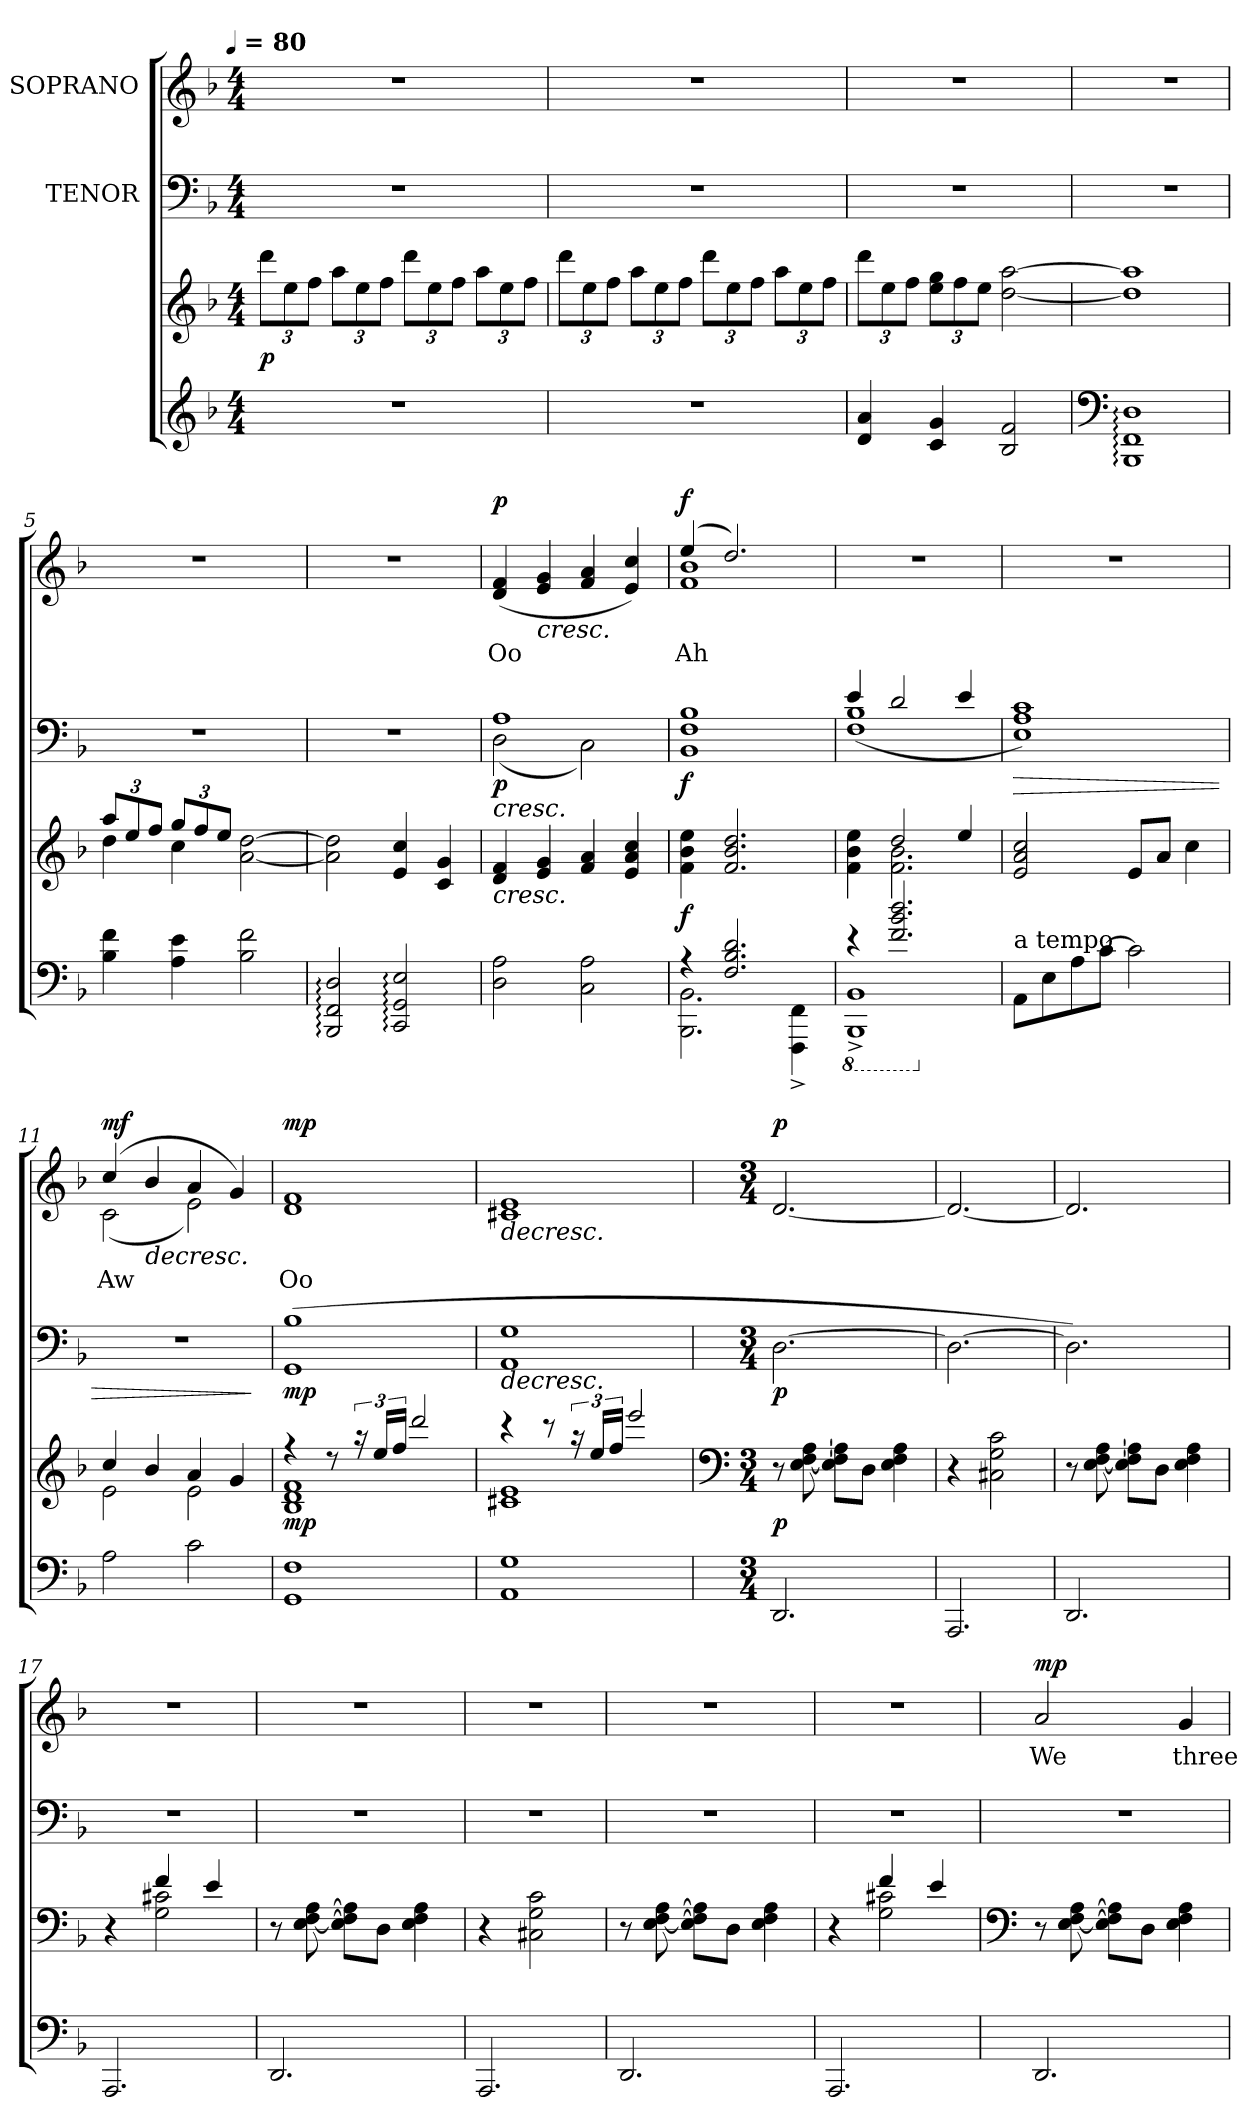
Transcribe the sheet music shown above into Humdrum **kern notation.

**kern	**kern	**dynam	**kern	**dynam	**kern	**text	**dynam
*part3	*part3	*part3	*part2	*part2	*part1	*part1	*part1
*staff4	*staff3	*staff3/4	*staff2	*staff2	*staff1	*staff1	*staff1
*	*	*	*I"TENOR	*	*I"SOPRANO	*	*
*clefG2	*clefG2	*	*clefF4	*	*clefG2	*	*
*k[b-]	*k[b-]	*	*k[b-]	*	*k[b-]	*	*
!!LO:TX:omd:t=[quarter] = 80
*M4/4	*M4/4	*	*M4/4	*	*M4/4	*	*
*MM80	*MM80	*	*MM80	*	*MM80	*	*
=1	=1	=1	=1	=1	=1	=1	=1
1r	12dddL	p	1r	.	1r	.	.
.	12ee	.	.	.	.	.	.
.	12ffJ	.	.	.	.	.	.
.	12aaL	.	.	.	.	.	.
.	12ee	.	.	.	.	.	.
.	12ffJ	.	.	.	.	.	.
.	12dddL	.	.	.	.	.	.
.	12ee	.	.	.	.	.	.
.	12ffJ	.	.	.	.	.	.
.	12aaL	.	.	.	.	.	.
.	12ee	.	.	.	.	.	.
.	12ffJ	.	.	.	.	.	.
=2	=2	=2	=2	=2	=2	=2	=2
1r	12dddL	.	1r	.	1r	.	.
.	12ee	.	.	.	.	.	.
.	12ffJ	.	.	.	.	.	.
.	12aaL	.	.	.	.	.	.
.	12ee	.	.	.	.	.	.
.	12ffJ	.	.	.	.	.	.
.	12dddL	.	.	.	.	.	.
.	12ee	.	.	.	.	.	.
.	12ffJ	.	.	.	.	.	.
.	12aaL	.	.	.	.	.	.
.	12ee	.	.	.	.	.	.
.	12ffJ	.	.	.	.	.	.
=3	=3	=3	=3	=3	=3	=3	=3
4d 4a	12dddL	.	1r	.	1r	.	.
.	12ee	.	.	.	.	.	.
.	12ffJ	.	.	.	.	.	.
4c 4g	12ee 12ggL	.	.	.	.	.	.
.	12ff	.	.	.	.	.	.
.	12eeJ	.	.	.	.	.	.
2B- 2f	[2dd [2aa	.	.	.	.	.	.
!!LO:LB:g=z
=4	=4	=4	=4	=4	=4	=4	=4
*clefF4	*	*	*	*	*	*	*
1BBB-: 1FF: 1D:	1dd] 1aa]	.	1r	.	1r	.	.
=5	=5	=5	=5	=5	=5	=5	=5
*	*^	*	*	*	*	*	*
4B- 4f	12aaL	4dd	.	1r	.	1r	.	.
.	12ee	.	.	.	.	.	.	.
.	12ffJ	.	.	.	.	.	.	.
4A 4e	12ggL	4cc	.	.	.	.	.	.
.	12ff	.	.	.	.	.	.	.
.	12eeJ	.	.	.	.	.	.	.
2B- 2f	[2a [2dd	2ryy	.	.	.	.	.	.
*	*v	*v	*	*	*	*	*	*
=6	=6	=6	=6	=6	=6	=6	=6
2BBB-: 2FF: 2D:	2a] 2dd]	.	1r	.	1r	.	.
2CC: 2GG: 2E:	4e 4cc	.	.	.	.	.	.
.	4c 4g	.	.	.	.	.	.
=7	=7	=7	=7	=7	=7	=7	=7
!	!	!LO:HP:b	!	!LO:HP:b	!	!	!
*	*	*	*^	*	*	*	*
2D 2A	4d 4f	<	1A	(2D	< p	(4d 4f	Oo	p
!	!	!	!	!	!	!	!	!LO:HP:b
.	4e 4g	.	.	.	.	4e 4g	.	<
2C 2A	4f 4a	.	.	2C)	.	4f 4a	.	.
.	4e 4a 4cc	.	.	.	.	4e 4cc)	.	.
*	*	*	*v	*v	*	*	*	*
=8	=8	=8	=8	=8	=8	=8	=8
*^	*	*	*	*	*^	*	*
4r	2.BBB- 2.BB-	4f 4b- 4ee	f	1BB- 1F 1B-	f	(4ee	1f 1b-	Ah	f
2.F 2.B- 2.d	.	2.f 2.b- 2.dd	[	.	.	2.dd)	.	.	[
.	4FFF^ 4FF^	.	.	.	.	.	.	.	.
*v	*v	*	*	*	*	*v	*v	*	*
.	.	.	.	[	.	.	.
!!LO:PB:g=z
=9	=9	=9	=9	=9	=9	=9	=9
*8ba	*	*	*	*	*	*	*
*^	*^	*	*^	*	*	*	*
4r	1BBBB-^ 1BBB-^	4f 4b- 4ee	4ryy	.	4e	(1F 1B-	.	1r	.	.
2.F 2.B- 2.d	.	2dd	2.f 2.b-	.	2d	.	.	.	.	.
.	.	4ee	.	.	4e	.	.	.	.	.
*v	*v	*	*	*	*v	*v	*	*	*	*
*	*v	*v	*	*	*	*	*	*
=10	=10	=10	=10	=10	=10	=10	=10
*X8ba	*	*	*	*	*	*	*
!LO:TX:t=a tempo	!	!	!	!	!	!	!
!	!	!	!	!LO:HP:b	!	!	!
8AAL	2e 2a 2cc	.	1E 1A 1c)	>	1r	.	.
8E	.	.	.	.	.	.	.
8A	.	.	.	.	.	.	.
[8cJ	.	.	.	.	.	.	.
2c]	8eL	.	.	.	.	.	.
.	8aJ	.	.	.	.	.	.
.	4cc	.	.	.	.	.	.
=11	=11	=11	=11	=11	=11	=11	=11
*	*^	*	*	*	*^	*	*
2A	4cc	2e	.	1r	.	(4cc	(2c	Aw	mf
!	!	!	!	!	!	!	!	!	!LO:HP:b
.	4b-	.	.	.	.	4b-	.	.	>
2c	4a	2e	.	.	.	4a	2e)	.	.
.	4g	.	.	.	.	4g)	.	.	.
*	*v	*v	*	*	*	*v	*v	*	*
.	.	.	.	]	.	.	.
=12	=12	=12	=12	=12	=12	=12	=12
*	*^	*	*	*	*	*	*
1GG 1F	4r	1B- 1d 1f	mp	(1GG 1B-	mp	1d 1f	Oo	mp
.	8r	.	.	.	.	.	.	.
.	24r	.	.	.	.	.	.	.
.	24eeLL	.	.	.	.	.	.	.
.	24ffJJ	.	.	.	.	.	.	.
.	2ddd	.	.	.	.	.	.	.
*	*v	*v	*	*	*	*	*	*
.	.	.	.	.	.	.	]
=13	=13	=13	=13	=13	=13	=13	=13
*	*^	*	*	*	*	*	*
!	!	!	!	!	!LO:HP:b	!	!	!LO:HP:b
1AA 1G	4r	1c#X 1e	.	1AA 1G	>	1c#X 1e	.	>
.	8r	.	.	.	.	.	.	.
.	24r	.	.	.	.	.	.	.
.	24eeLL	.	.	.	.	.	.	.
.	24ffJJ	.	.	.	.	.	.	.
.	2eee	.	.	.	.	.	.	.
*	*v	*v	*	*	*	*	*	*
!!LO:LB:g=z
=14	=14	=14	=14	=14	=14	=14	=14
*	*clefF4	*	*	*	*	*	*
*M3/4	*M3/4	*	*M3/4	*	*M3/4	*	*
*	*	*	*	*	*MM180	*	*
2.DD	8r	p	[2.D	p	[2.d	.	p
.	[8E [8F [8A	.	.	.	.	.	.
.	8E] 8F] 8A]L	.	.	.	.	.	.
.	8DJ	.	.	.	.	.	.
.	4E 4F 4A	.	.	.	.	.	.
.	.	.	.	]	.	.	]
=15	=15	=15	=15	=15	=15	=15	=15
2.AAA	4r	.	2.D_	.	2.d_	.	.
.	2C#X 2G 2c	.	.	.	.	.	.
=16	=16	=16	=16	=16	=16	=16	=16
2.DD	8r	.	2.D])	.	2.d]	.	.
.	[8E [8F [8A	.	.	.	.	.	.
.	8E] 8F] 8A]L	.	.	.	.	.	.
.	8DJ	.	.	.	.	.	.
.	4E 4F 4A	.	.	.	.	.	.
=17	=17	=17	=17	=17	=17	=17	=17
*	*^	*	*	*	*	*	*
2.AAA	4r	4ryy	.	2.r	.	2.r	.	.
.	4f	2G 2c#X	.	.	.	.	.	.
.	4e	.	.	.	.	.	.	.
*	*v	*v	*	*	*	*	*	*
!!LO:LB:g=z
=18	=18	=18	=18	=18	=18	=18	=18
2.DD	8r	.	2.r	.	2.r	.	.
.	[8E [8F [8A	.	.	.	.	.	.
.	8E] 8F] 8A]L	.	.	.	.	.	.
.	8DJ	.	.	.	.	.	.
.	4E 4F 4A	.	.	.	.	.	.
=19	=19	=19	=19	=19	=19	=19	=19
2.AAA	4r	.	2.r	.	2.r	.	.
.	2C#X 2G 2c	.	.	.	.	.	.
=20	=20	=20	=20	=20	=20	=20	=20
2.DD	8r	.	2.r	.	2.r	.	.
.	[8E [8F [8A	.	.	.	.	.	.
.	8E] 8F] 8A]L	.	.	.	.	.	.
.	8DJ	.	.	.	.	.	.
.	4E 4F 4A	.	.	.	.	.	.
=21	=21	=21	=21	=21	=21	=21	=21
*	*^	*	*	*	*	*	*
2.AAA	4r	4ryy	.	2.r	.	2.r	.	.
.	4f	2G 2c#X	.	.	.	.	.	.
.	4e	.	.	.	.	.	.	.
*	*v	*v	*	*	*	*	*	*
!!LO:PB:g=z
=22	=22	=22	=22	=22	=22	=22	=22
*	*clefF4	*	*	*	*	*	*
2.DD	8r	.	2.r	.	2a	We	mp
.	[8E [8F [8A	.	.	.	.	.	.
.	8E] 8F] 8A]L	.	.	.	.	.	.
.	8DJ	.	.	.	.	.	.
.	4E 4F 4A	.	.	.	4g	three	.
=	=	=	=	=	=	=	=
*-	*-	*-	*-	*-	*-	*-	*-
